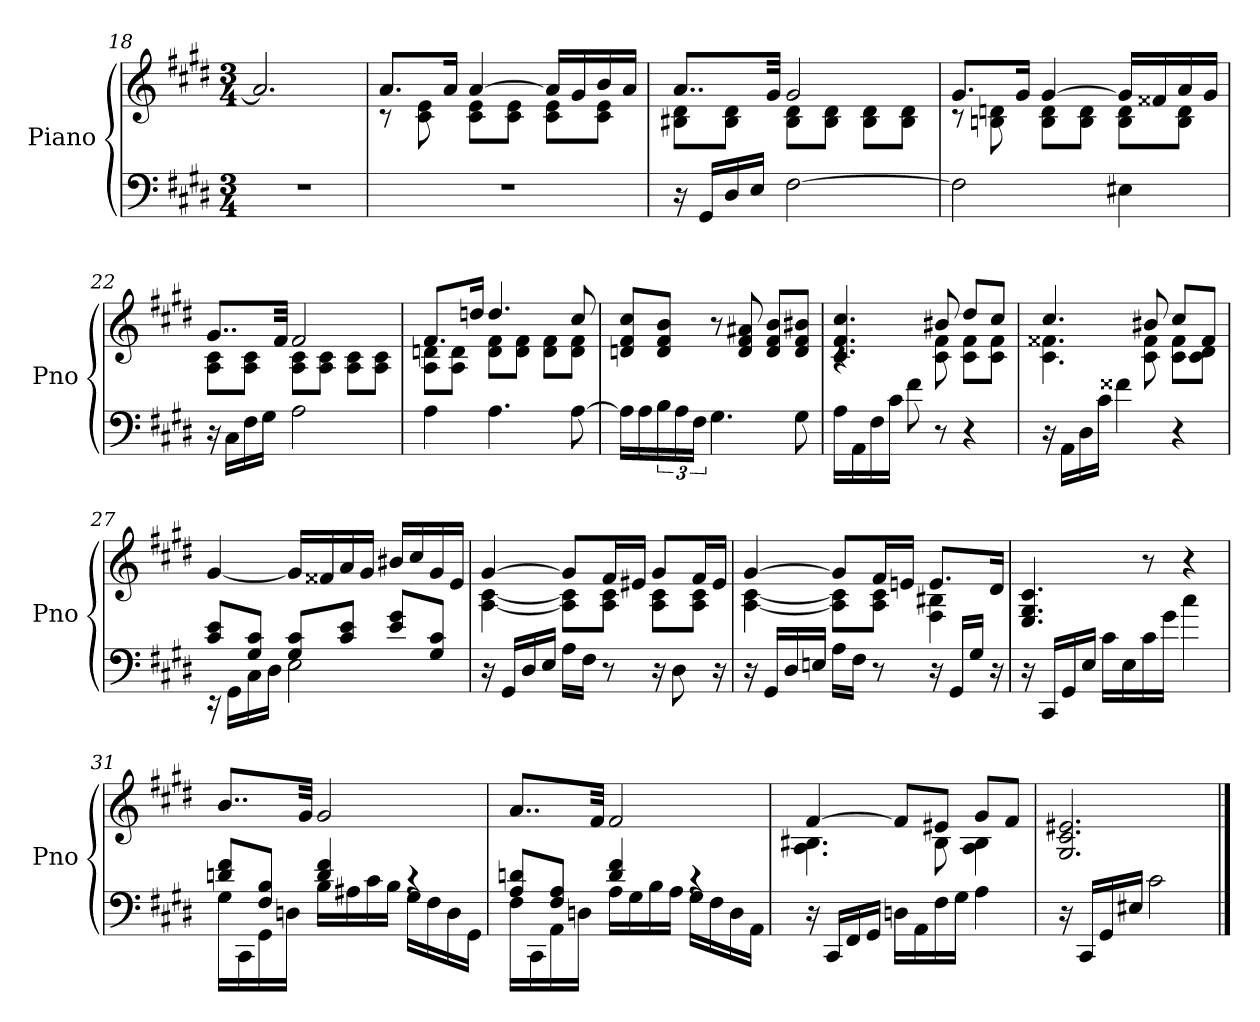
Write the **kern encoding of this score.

**kern	**kern
*part1	*part1
*staff2	*staff1
*I"Piano	*
*I'Pno	*
*clefF4	*clefG2
*k[f#c#g#d#]	*k[f#c#g#d#]
*c#:	*c#:
*M3/4	*M3/4
=18	=18
2.r	2.a]
=19	=19
*	*^
2.r	8.aL	8rc
.	.	8c# 8e
.	16aJk	.
.	[4a	8c# 8eL
.	.	8c# 8eJ
.	16aLL]	8c# 8eL
.	16g#	.
.	16b	8c# 8eJ
.	16aJJ	.
=20	=20	=20
16r	8..aL	8B#X 8d#L
16GG#LL	.	.
16D#	.	8B# 8d#J
16EJJ	.	.
.	32g#Jkk	.
[2F#	2g#	8B# 8d#L
.	.	8B# 8d#J
.	.	8B# 8d#L
.	.	8B# 8d#J
=21	=21	=21
2F#]	8.g#L	8rc
.	.	8Bn 8dn
.	16g#Jk	.
.	[4g#	8B 8dL
.	.	8B 8dJ
4E#X	16g#LL]	8B 8dL
.	16f##X	.
.	16a	8B 8dJ
.	16g#JJ	.
=22	=22	=22
16r	8..g#L	8A 8c#L
16C#LL	.	.
16F#	.	8A 8c#J
16G#JJ	.	.
.	32f#Jkk	.
2A	2f#	8A 8c#L
.	.	8A 8c#J
.	.	8A 8c#L
.	.	8A 8c#J
=23	=23	=23
4A	8.f#L	8A 8dnL
.	.	8A 8dJ
.	16ddnJk	.
4.A	4.dd	8d 8f#L
.	.	8d 8f#J
.	.	8d 8f#L
[8A	8cc#	8d 8f#J
*	*v	*v
=24	=24
16ALL]	8dn 8f# 8cc#L
16A	.
24B	8d 8f# 8bJ
24A	.
24F#JJ	.
4.G#	8r
.	8d 8f# 8a#X
.	8d 8f# 8bL
8G#	8d 8f# 8b#XJ
=25	=25
*	*^
16ALL	4.c# 4.f# 4.cc#	4.rc
16AA	.	.
16F#	.	.
16c#JJ	.	.
8f#	.	.
8r	8b#X	8c# 8f#
4r	8dd#L	8c# 8f#L
.	8cc#J	8c# 8f#J
=26	=26	=26
16r	4.cc#	4.c# 4.f##X
16AALL	.	.
16D#	.	.
16c#JJ	.	.
4f##X	.	.
.	8b#X	8c# 8f##
4r	8cc#L	8c# 8f##L
.	8f##J	8c# 8d#J
*	*v	*v
=27	=27
*^	*
8c# 8eL	16rEE	[4g#
.	16GG#LL	.
8G# 8c#J	16C#	.
.	16D#JJ	.
8G# 8c#L	2E	16g#LL]
.	.	16f##X
8c# 8eJ	.	16a
.	.	16g#JJ
8e 8g#L	.	16b#XLL
.	.	16cc#
8G# 8c#J	.	16g#
.	.	16eJJ
*v	*v	*
=28	=28
*	*^
16r	[4g#	[4A [4c#
16GG#LL	.	.
16D#	.	.
16EJJ	.	.
16ALL	8g#L]	8A] 8c#]L
16F#JJ	.	.
8r	16f#L	8A 8c#J
.	16e#XJJ	.
16r	8g#L	8A 8c#L
8D#	.	.
.	16f#L	8A 8c#J
16r	16e#JJ	.
=29	=29	=29
16r	[4g#	[4A [4c#
16GG#LL	.	.
16D#	.	.
16EnJJ	.	.
16ALL	8g#L]	8A] 8c#]L
16F#JJ	.	.
8r	16f#L	8A 8c#J
.	16enJJ	.
16r	8.eL	4F# 4B#X
16GG#LL	.	.
16G#JJ	.	.
16r	16d#Jk	.
*	*v	*v
=30	=30
16r	4.E 4.G# 4.c#
16CC#LL	.
16GG#	.
16EJJ	.
16c#LL	.
16E	.
16c#	8r
16g#JJ	.
4cc#	4r
=31	=31
*^	*
8dn 8f#L	16G#LL	8..bL
.	16CC#	.
8F# 8BJ	16GG#	.
.	16DnJJ	.
.	.	32g#Jkk
4d 4f#	16BLL	2g#
.	16A#X	.
.	16c#	.
.	16BJJ	.
4rc	16G#LL	.
.	16F#	.
.	16D	.
.	16GG#JJ	.
=32	=32	=32
8A 8dnL	16F#LL	8..aL
.	16CC#	.
8F# 8AJ	16AA	.
.	16DnJJ	.
.	.	32f#Jkk
4d 4f#	16ALL	2f#
.	16G#	.
.	16B	.
.	16AJJ	.
4rc	16G#LL	.
.	16F#	.
.	16D	.
.	16AAJJ	.
*v	*v	*
=33	=33
*	*^
16r	[4f#	4.A 4.B#X
16CC#LL	.	.
16FF#	.	.
16GG#JJ	.	.
16DnLL	8f#L]	.
16AA	.	.
16F#	8e#XJ	8B#
16G#JJ	.	.
4A	8g#L	4A 4B#
.	8f#J	.
*	*v	*v
=34	=34
16r	2.G# 2.c# 2.e#X
16CC#LL	.
16GG#	.
16E#XJJ	.
2c#	.
==	==
*-	*-
